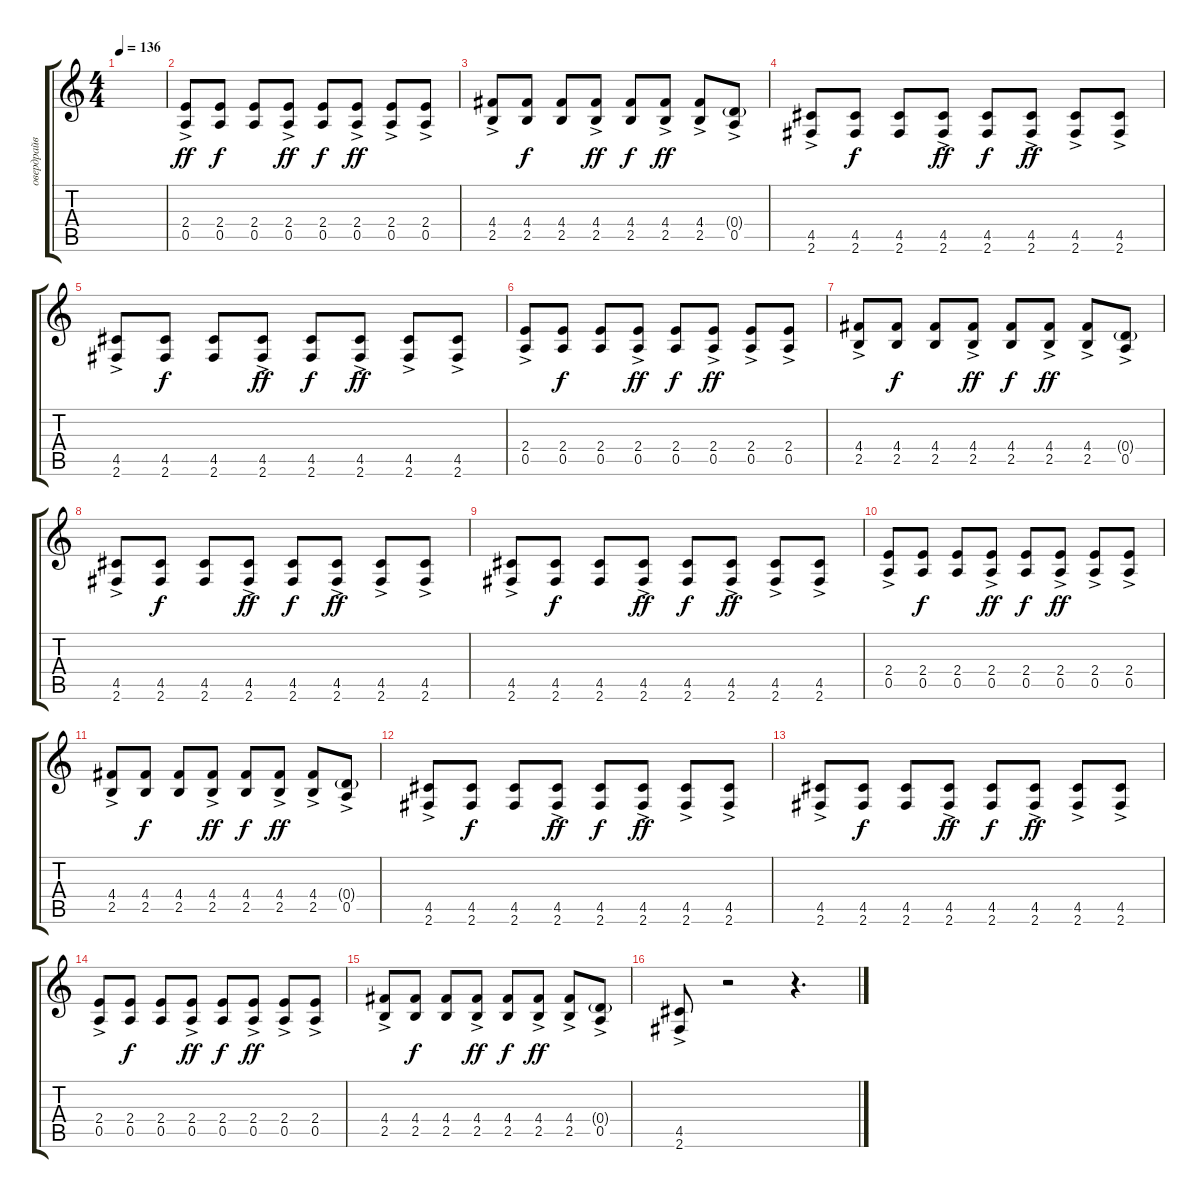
\track ("овердрайв" "овердрайв") {instrument overdrivenguitar}
\staff {score tabs}
\tuning (E4 B3 G3 D3 A2 E2) {hide}
\ts (4 4)
\tempo 136
\clef g2
\ks c
|
(2.4{ac} 0.5{ac}).8{dy ff volume 14} (2.4 0.5).8{dy f} (2.4 0.5).8 (2.4{ac} 0.5{ac}).8{dy ff} (2.4 0.5).8{dy f} (2.4{ac} 0.5{ac}).8{dy ff} (2.4{ac} 0.5{ac}).8 (2.4{ac} 0.5{ac}).8 |
(4.4{ac} 2.5{ac}).8 (4.4 2.5).8{dy f} (4.4 2.5).8 (4.4{ac} 2.5{ac}).8{dy ff} (4.4 2.5).8{dy f} (4.4{ac} 2.5{ac}).8{dy ff} (4.4{ac} 2.5{ac}).8 (0.4{g} 0.5{ac}).8 |
(4.5{ac} 2.6{ac}).8 (4.5 2.6).8{dy f} (4.5 2.6).8 (4.5{ac} 2.6{ac}).8{dy ff} (4.5 2.6).8{dy f} (4.5{ac} 2.6{ac}).8{dy ff} (4.5{ac} 2.6{ac}).8 (4.5{ac} 2.6{ac}).8 |
(4.5{ac} 2.6{ac}).8 (4.5 2.6).8{dy f} (4.5 2.6).8 (4.5{ac} 2.6{ac}).8{dy ff} (4.5 2.6).8{dy f} (4.5{ac} 2.6{ac}).8{dy ff} (4.5{ac} 2.6{ac}).8 (4.5{ac} 2.6{ac}).8 |
(2.4{ac} 0.5{ac}).8 (2.4 0.5).8{dy f} (2.4 0.5).8 (2.4{ac} 0.5{ac}).8{dy ff} (2.4 0.5).8{dy f} (2.4{ac} 0.5{ac}).8{dy ff} (2.4{ac} 0.5{ac}).8 (2.4{ac} 0.5{ac}).8 |
(4.4{ac} 2.5{ac}).8 (4.4 2.5).8{dy f} (4.4 2.5).8 (4.4{ac} 2.5{ac}).8{dy ff} (4.4 2.5).8{dy f} (4.4{ac} 2.5{ac}).8{dy ff} (4.4{ac} 2.5{ac}).8 (0.4{g} 0.5{ac}).8 |
(4.5{ac} 2.6{ac}).8 (4.5 2.6).8{dy f} (4.5 2.6).8 (4.5{ac} 2.6{ac}).8{dy ff} (4.5 2.6).8{dy f} (4.5{ac} 2.6{ac}).8{dy ff} (4.5{ac} 2.6{ac}).8 (4.5{ac} 2.6{ac}).8 |
(4.5{ac} 2.6{ac}).8 (4.5 2.6).8{dy f} (4.5 2.6).8 (4.5{ac} 2.6{ac}).8{dy ff} (4.5 2.6).8{dy f} (4.5{ac} 2.6{ac}).8{dy ff} (4.5{ac} 2.6{ac}).8 (4.5{ac} 2.6{ac}).8 |
(2.4{ac} 0.5{ac}).8 (2.4 0.5).8{dy f} (2.4 0.5).8 (2.4{ac} 0.5{ac}).8{dy ff} (2.4 0.5).8{dy f} (2.4{ac} 0.5{ac}).8{dy ff} (2.4{ac} 0.5{ac}).8 (2.4{ac} 0.5{ac}).8 |
(4.4{ac} 2.5{ac}).8 (4.4 2.5).8{dy f} (4.4 2.5).8 (4.4{ac} 2.5{ac}).8{dy ff} (4.4 2.5).8{dy f} (4.4{ac} 2.5{ac}).8{dy ff} (4.4{ac} 2.5{ac}).8 (0.4{g} 0.5{ac}).8 |
(4.5{ac} 2.6{ac}).8 (4.5 2.6).8{dy f} (4.5 2.6).8 (4.5{ac} 2.6{ac}).8{dy ff} (4.5 2.6).8{dy f} (4.5{ac} 2.6{ac}).8{dy ff} (4.5{ac} 2.6{ac}).8 (4.5{ac} 2.6{ac}).8 |
(4.5{ac} 2.6{ac}).8 (4.5 2.6).8{dy f} (4.5 2.6).8 (4.5{ac} 2.6{ac}).8{dy ff} (4.5 2.6).8{dy f} (4.5{ac} 2.6{ac}).8{dy ff} (4.5{ac} 2.6{ac}).8 (4.5{ac} 2.6{ac}).8 |
(2.4{ac} 0.5{ac}).8 (2.4 0.5).8{dy f} (2.4 0.5).8 (2.4{ac} 0.5{ac}).8{dy ff} (2.4 0.5).8{dy f} (2.4{ac} 0.5{ac}).8{dy ff} (2.4{ac} 0.5{ac}).8 (2.4{ac} 0.5{ac}).8 |
(4.4{ac} 2.5{ac}).8 (4.4 2.5).8{dy f} (4.4 2.5).8 (4.4{ac} 2.5{ac}).8{dy ff} (4.4 2.5).8{dy f} (4.4{ac} 2.5{ac}).8{dy ff} (4.4{ac} 2.5{ac}).8 (0.4{g} 0.5{ac}).8 |
(4.5{ac} 2.6{ac}).8 r.2 r.4{d}
